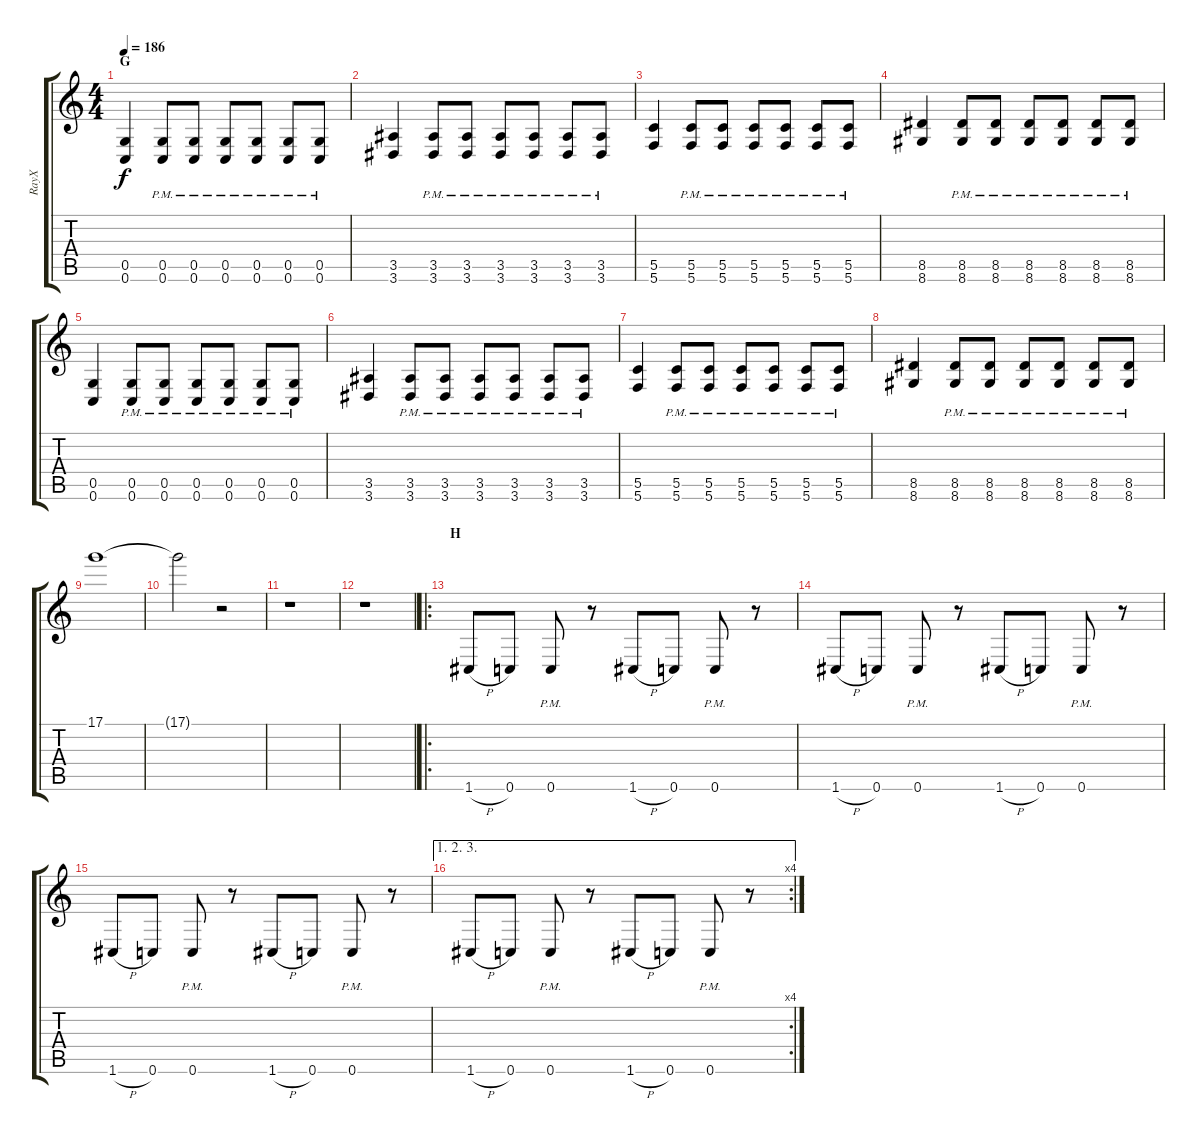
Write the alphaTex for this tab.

\track ("RayX" "RayX") {instrument distortionguitar}
\staff {score tabs}
\tuning (D4 A3 F3 C3 G2 C2) {hide}
\ts (4 4)
\section ("" "G")
\tempo 186
\clef g2
\ks c
(0.5 0.6).4{dy f} (0.5{pm} 0.6{pm}).8 (0.5{pm} 0.6{pm}).8 (0.5{pm} 0.6{pm}).8 (0.5{pm} 0.6{pm}).8 (0.5{pm} 0.6{pm}).8 (0.5{pm} 0.6{pm}).8 |
(3.5 3.6).4 (3.5{pm} 3.6{pm}).8 (3.5{pm} 3.6{pm}).8 (3.5{pm} 3.6{pm}).8 (3.5{pm} 3.6{pm}).8 (3.5{pm} 3.6{pm}).8 (3.5{pm} 3.6{pm}).8 |
(5.5 5.6).4 (5.5{pm} 5.6{pm}).8 (5.5{pm} 5.6{pm}).8 (5.5{pm} 5.6{pm}).8 (5.5{pm} 5.6{pm}).8 (5.5{pm} 5.6{pm}).8 (5.5{pm} 5.6{pm}).8 |
(8.5 8.6).4 (8.5{pm} 8.6{pm}).8 (8.5{pm} 8.6{pm}).8 (8.5{pm} 8.6{pm}).8 (8.5{pm} 8.6{pm}).8 (8.5{pm} 8.6{pm}).8 (8.5{pm} 8.6{pm}).8 |
(0.5 0.6).4 (0.5{pm} 0.6{pm}).8 (0.5{pm} 0.6{pm}).8 (0.5{pm} 0.6{pm}).8 (0.5{pm} 0.6{pm}).8 (0.5{pm} 0.6{pm}).8 (0.5{pm} 0.6{pm}).8 |
(3.5 3.6).4 (3.5{pm} 3.6{pm}).8 (3.5{pm} 3.6{pm}).8 (3.5{pm} 3.6{pm}).8 (3.5{pm} 3.6{pm}).8 (3.5{pm} 3.6{pm}).8 (3.5{pm} 3.6{pm}).8 |
(5.5 5.6).4 (5.5{pm} 5.6{pm}).8 (5.5{pm} 5.6{pm}).8 (5.5{pm} 5.6{pm}).8 (5.5{pm} 5.6{pm}).8 (5.5{pm} 5.6{pm}).8 (5.5{pm} 5.6{pm}).8 |
(8.5 8.6).4 (8.5{pm} 8.6{pm}).8 (8.5{pm} 8.6{pm}).8 (8.5{pm} 8.6{pm}).8 (8.5{pm} 8.6{pm}).8 (8.5{pm} 8.6{pm}).8 (8.5{pm} 8.6{pm}).8 |
17.1.1 |
17.1{t}.2 r.2 |
r.1 |
r.1 |
\ro
\section ("" "H")
1.6{h}.8 0.6.8 0.6{pm}.8 r.8 1.6{h}.8 0.6.8 0.6{pm}.8 r.8 |
1.6{h}.8 0.6.8 0.6{pm}.8 r.8 1.6{h}.8 0.6.8 0.6{pm}.8 r.8 |
1.6{h}.8 0.6.8 0.6{pm}.8 r.8 1.6{h}.8 0.6.8 0.6{pm}.8 r.8 |
\ae (1 2 3)
\rc 4
1.6{h}.8 0.6.8 0.6{pm}.8 r.8 1.6{h}.8 0.6.8 0.6{pm}.8 r.8
